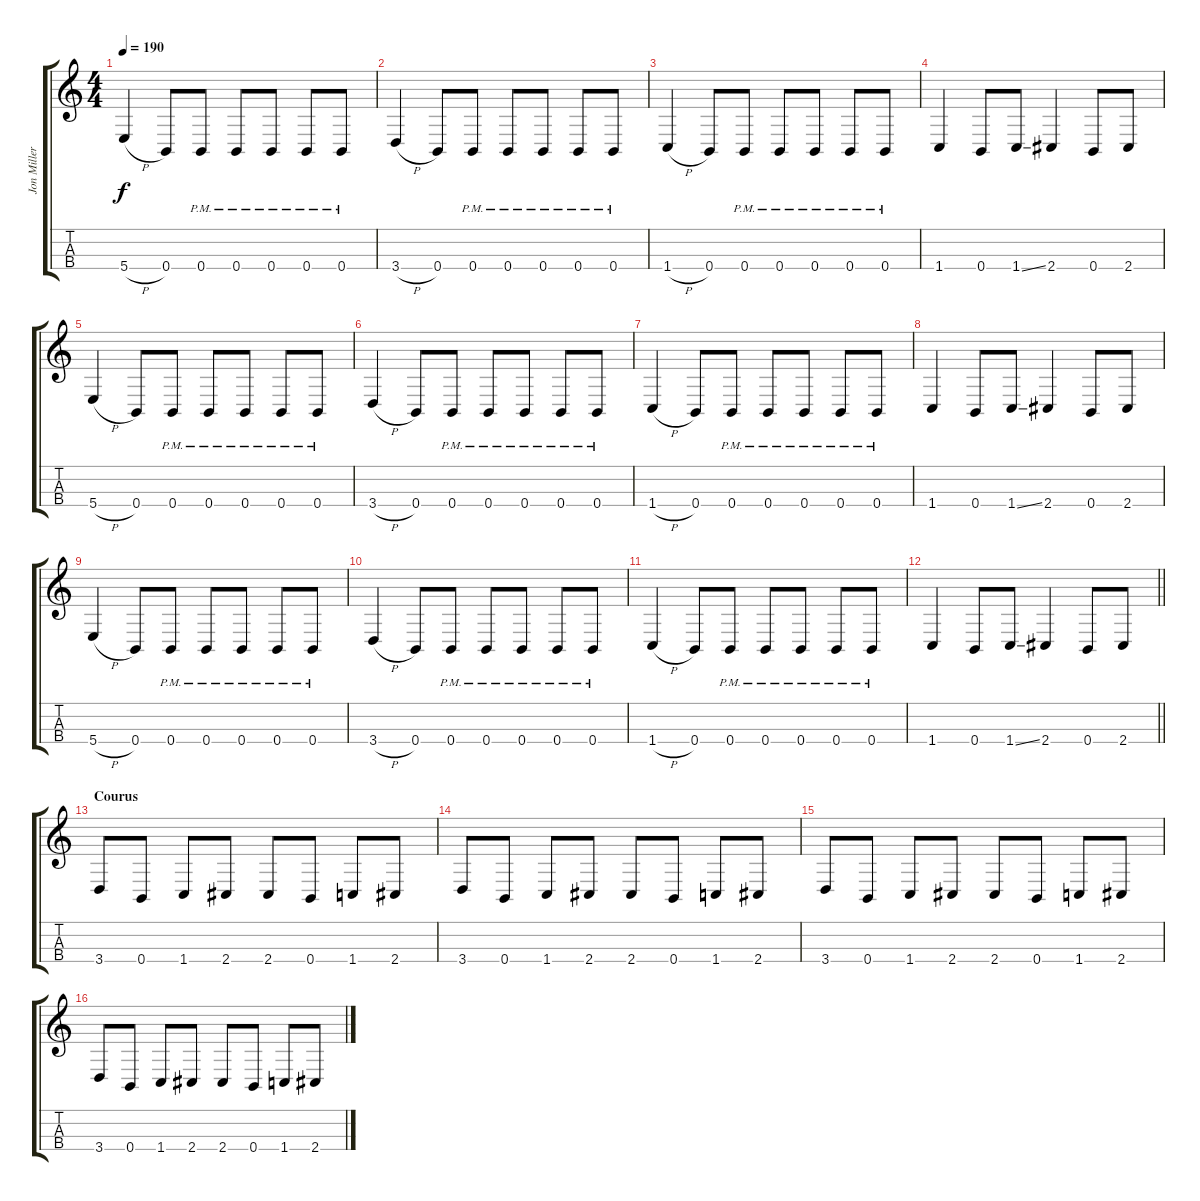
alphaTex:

\track ("Jon Miller (Bass Guitar)" "Jon Miller") {instrument electricbasspick}
\staff {score tabs}
\tuning (E3 B2 Gb2 B1) {hide}
\ts (4 4)
\tempo 190
\clef g2
\ks c
5.4{h}.4{dy f} 0.4.8 0.4{pm}.8 0.4{pm}.8 0.4{pm}.8 0.4{pm}.8 0.4{pm}.8 |
3.4{h}.4 0.4.8 0.4{pm}.8 0.4{pm}.8 0.4{pm}.8 0.4{pm}.8 0.4{pm}.8 |
1.4{h}.4 0.4.8 0.4{pm}.8 0.4{pm}.8 0.4{pm}.8 0.4{pm}.8 0.4{pm}.8 |
1.4.4 0.4.8 1.4{ss}.8 2.4.4 0.4.8 2.4.8 |
5.4{h}.4 0.4.8 0.4{pm}.8 0.4{pm}.8 0.4{pm}.8 0.4{pm}.8 0.4{pm}.8 |
3.4{h}.4 0.4.8 0.4{pm}.8 0.4{pm}.8 0.4{pm}.8 0.4{pm}.8 0.4{pm}.8 |
1.4{h}.4 0.4.8 0.4{pm}.8 0.4{pm}.8 0.4{pm}.8 0.4{pm}.8 0.4{pm}.8 |
1.4.4 0.4.8 1.4{ss}.8 2.4.4 0.4.8 2.4.8 |
5.4{h}.4 0.4.8 0.4{pm}.8 0.4{pm}.8 0.4{pm}.8 0.4{pm}.8 0.4{pm}.8 |
3.4{h}.4 0.4.8 0.4{pm}.8 0.4{pm}.8 0.4{pm}.8 0.4{pm}.8 0.4{pm}.8 |
1.4{h}.4 0.4.8 0.4{pm}.8 0.4{pm}.8 0.4{pm}.8 0.4{pm}.8 0.4{pm}.8 |
\barLineRight lightlight
1.4.4 0.4.8 1.4{ss}.8 2.4.4 0.4.8 2.4.8 |
\section ("" "Courus")
3.4.8 0.4.8 1.4.8 2.4.8 2.4.8 0.4.8 1.4.8 2.4.8 |
3.4.8 0.4.8 1.4.8 2.4.8 2.4.8 0.4.8 1.4.8 2.4.8 |
3.4.8 0.4.8 1.4.8 2.4.8 2.4.8 0.4.8 1.4.8 2.4.8 |
3.4.8 0.4.8 1.4.8 2.4.8 2.4.8 0.4.8 1.4.8 2.4.8
